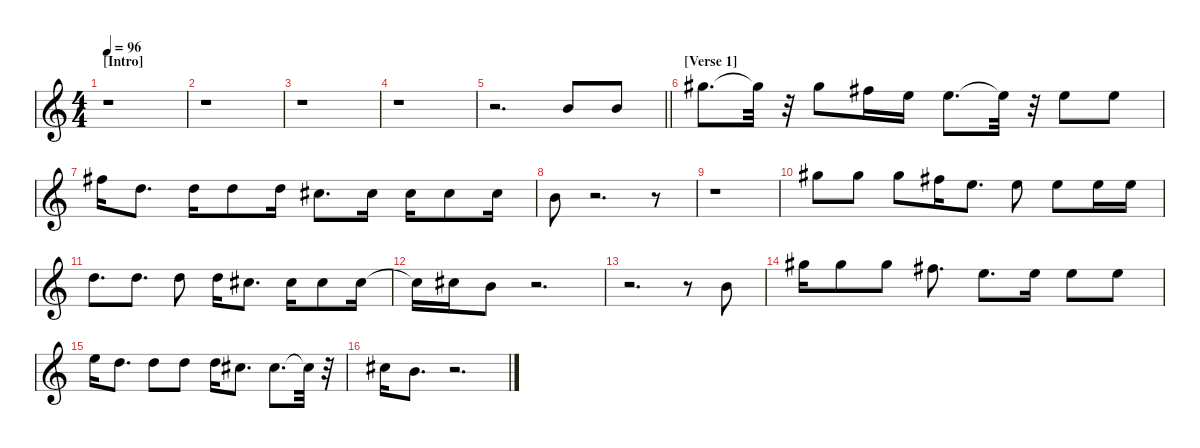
\defaultSystemsLayout 4
\hideDynamics
\bracketExtendMode nobrackets
\singleTrackTrackNamePolicy hidden
\multiTrackTrackNamePolicy hidden
\firstSystemTrackNameMode fullname
\firstSystemTrackNameOrientation horizontal
\otherSystemsTrackNameOrientation horizontal
\track ("vocals" "fl.") {instrument panflute}
\staff {score}
\tuning (E4 B3 G3 D3 A2 E2)
\ts (4 4)
\beaming (8 2 2 2 2)
\section ("" "[Intro]")
\tempo 96
\clef g2
\ks c
r.1{dy ff instrument panflute beam Down} |
r.1{beam Down} |
r.1{beam Down} |
r.1{beam Down} |
\barLineRight lightlight
r.2{d beam Down} 7.1.8{beam Up} 7.1.8{beam Up} |
\section ("" "[Verse 1]")
16.1{acc #}.8{d beam Down} 16.1{t acc #}.32{dy f beam Down} r.32{beam Down} 16.1{acc #}.8{dy ff beam Down} 14.1{acc #}.16{beam Down} 12.1.16{beam Down} 12.1.8{d beam Down} 12.1{t}.32{dy f beam Down} r.32{beam Down} 12.1.8{dy ff beam Down} 12.1.8{beam Down} |
14.1{acc #}.16{beam Down} 15.2.8{d beam Down} 15.2.16{beam Down} 15.2.8{beam Down} 15.2.16{beam Down} 14.2{acc #}.8{d beam Down} 14.2{acc #}.16{beam Down} 14.2{acc #}.16{beam Down} 14.2{acc #}.8{beam Down} 14.2{acc #}.16{beam Down} |
12.2.8{beam Down} r.2{d beam Down} r.8{beam Down} |
r.1{beam Down} |
16.1{acc #}.8{beam Down} 16.1{acc #}.8{beam Down} 16.1{acc #}.8{beam Down} 14.1{acc #}.16{beam Down} 12.1.8{d beam Down} 12.1.8{beam Down} 12.1.8{beam Down} 12.1.16{beam Down} 12.1.16{beam Down} |
10.1.8{d beam Down} 10.1.8{d beam Down} 10.1.8{beam Down} 10.1.16{beam Down} 9.1{acc #}.8{d beam Down} 9.1{acc #}.16{beam Down} 9.1{acc #}.8{beam Down} 9.1{acc #}.16{beam Down} |
9.1{t acc #}.16{dy f beam Down} 9.1{acc #}.16{dy ff beam Down} 7.1.8{beam Down} r.2{d beam Down} |
r.2{d beam Down} r.8{beam Down} 7.1.8{beam Down} |
16.1{acc #}.16{beam Down} 16.1{acc #}.8{beam Down} 16.1{acc #}.8{beam Down} 14.1{acc #}.8{d beam Down} 12.1.8{d beam Down} 12.1.16{beam Down} 12.1.8{beam Down} 12.1.8{beam Down} |
12.1.16{beam Down} 10.1.8{d beam Down} 10.1.8{beam Down} 10.1.8{beam Down} 10.1.16{beam Down} 9.1{acc #}.8{d beam Down} 9.1{acc #}.8{d beam Down} 9.1{t acc #}.32{dy f beam Down} r.32{beam Down} |
9.1{acc #}.16{dy ff beam Down} 7.1.8{d beam Down} r.2{d beam Down}
